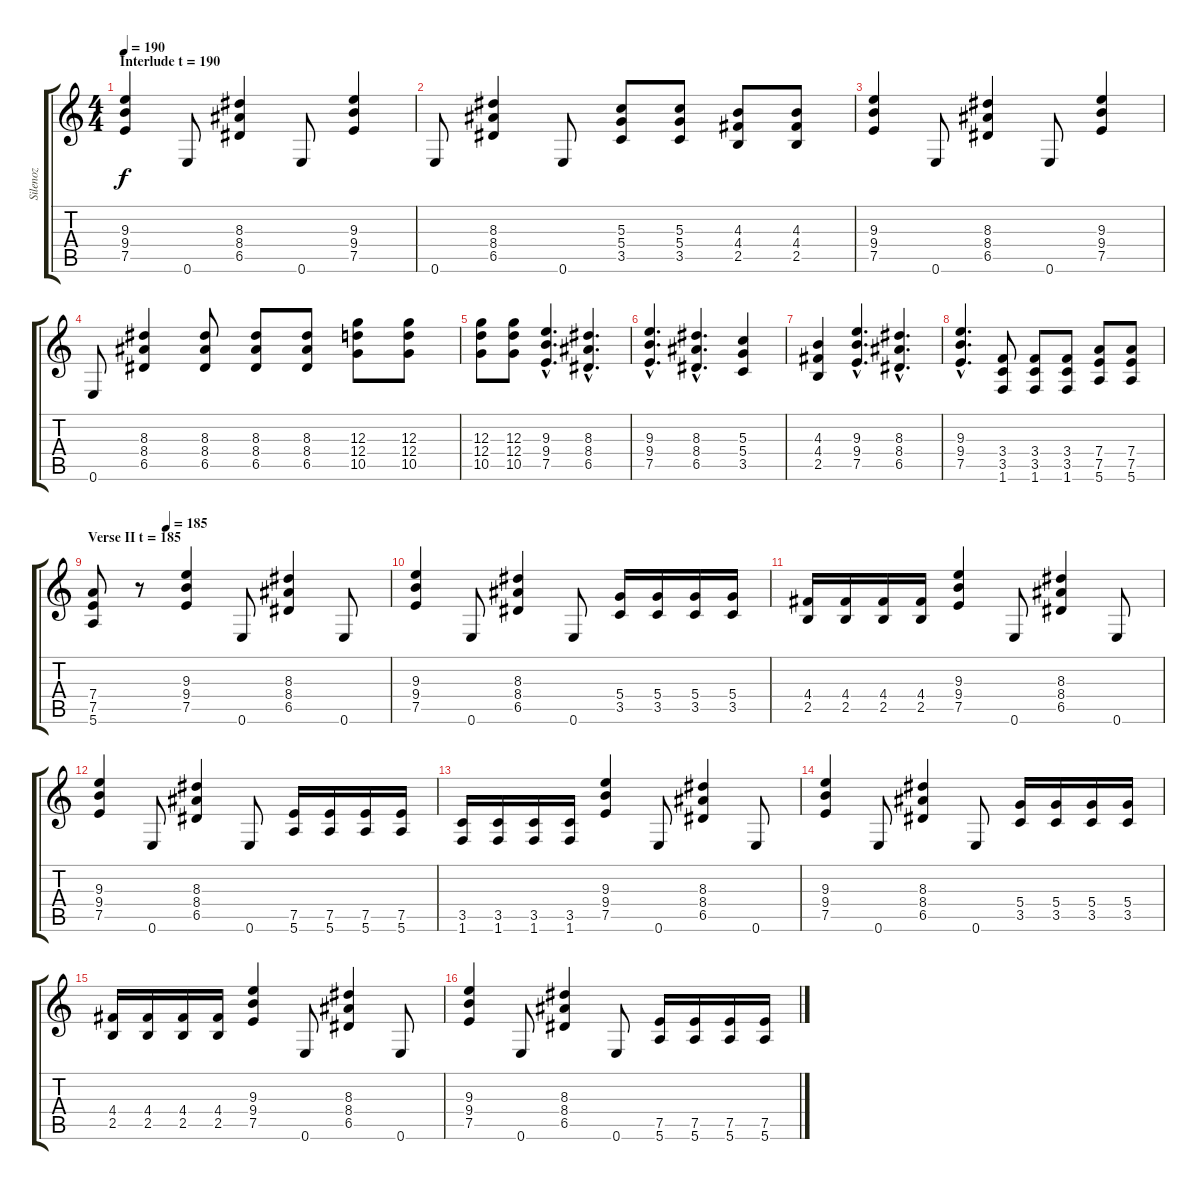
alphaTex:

\track ("Silenoz" "Silenoz") {instrument distortionguitar}
\staff {score tabs}
\tuning (E4 B3 G3 D3 A2 E2) {hide}
\ts (4 4)
\section ("" "Interlude t = 190")
\tempo 190
\clef g2
\ks c
(9.3 9.4 7.5).4{dy f} 0.6.8 (8.3 8.4 6.5).4 0.6.8 (9.3 9.4 7.5).4 |
0.6.8 (8.3 8.4 6.5).4 0.6.8 (5.3 5.4 3.5).8 (5.3 5.4 3.5).8 (4.3 4.4 2.5).8 (4.3 4.4 2.5).8 |
(9.3 9.4 7.5).4 0.6.8 (8.3 8.4 6.5).4 0.6.8 (9.3 9.4 7.5).4 |
0.6.8 (8.3 8.4 6.5).4 (8.3 8.4 6.5).8 (8.3 8.4 6.5).8 (8.3 8.4 6.5).8 (12.3 12.4 10.5).8 (12.3 12.4 10.5).8 |
(12.3 12.4 10.5).8 (12.3 12.4 10.5).8 (9.3{hac} 9.4{hac} 7.5{hac}).4{d} (8.3{hac} 8.4{hac} 6.5{hac}).4{d} |
(9.3{hac} 9.4{hac} 7.5{hac}).4{d} (8.3{hac} 8.4{hac} 6.5{hac}).4{d} (5.3 5.4 3.5).4 |
(4.3 4.4 2.5).4 (9.3{hac} 9.4{hac} 7.5{hac}).4{d} (8.3{hac} 8.4{hac} 6.5{hac}).4{d} |
(9.3{hac} 9.4{hac} 7.5{hac}).4{d} (3.4 3.5 1.6).8 (3.4 3.5 1.6).8 (3.4 3.5 1.6).8 (7.4 7.5 5.6).8 (7.4 7.5 5.6).8 |
\section ("" "Verse II t = 185")
\tempo (185 0.25)
(7.4 7.5 5.6).8 r.8 (9.3 9.4 7.5).4 0.6.8 (8.3 8.4 6.5).4 0.6.8 |
(9.3 9.4 7.5).4 0.6.8 (8.3 8.4 6.5).4 0.6.8 (5.4 3.5).16 (5.4 3.5).16 (5.4 3.5).16 (5.4 3.5).16 |
(4.4 2.5).16 (4.4 2.5).16 (4.4 2.5).16 (4.4 2.5).16 (9.3 9.4 7.5).4 0.6.8 (8.3 8.4 6.5).4 0.6.8 |
(9.3 9.4 7.5).4 0.6.8 (8.3 8.4 6.5).4 0.6.8 (7.5 5.6).16 (7.5 5.6).16 (7.5 5.6).16 (7.5 5.6).16 |
(3.5 1.6).16 (3.5 1.6).16 (3.5 1.6).16 (3.5 1.6).16 (9.3 9.4 7.5).4 0.6.8 (8.3 8.4 6.5).4 0.6.8 |
(9.3 9.4 7.5).4 0.6.8 (8.3 8.4 6.5).4 0.6.8 (5.4 3.5).16 (5.4 3.5).16 (5.4 3.5).16 (5.4 3.5).16 |
(4.4 2.5).16 (4.4 2.5).16 (4.4 2.5).16 (4.4 2.5).16 (9.3 9.4 7.5).4 0.6.8 (8.3 8.4 6.5).4 0.6.8 |
(9.3 9.4 7.5).4 0.6.8 (8.3 8.4 6.5).4 0.6.8 (7.5 5.6).16 (7.5 5.6).16 (7.5 5.6).16 (7.5 5.6).16
